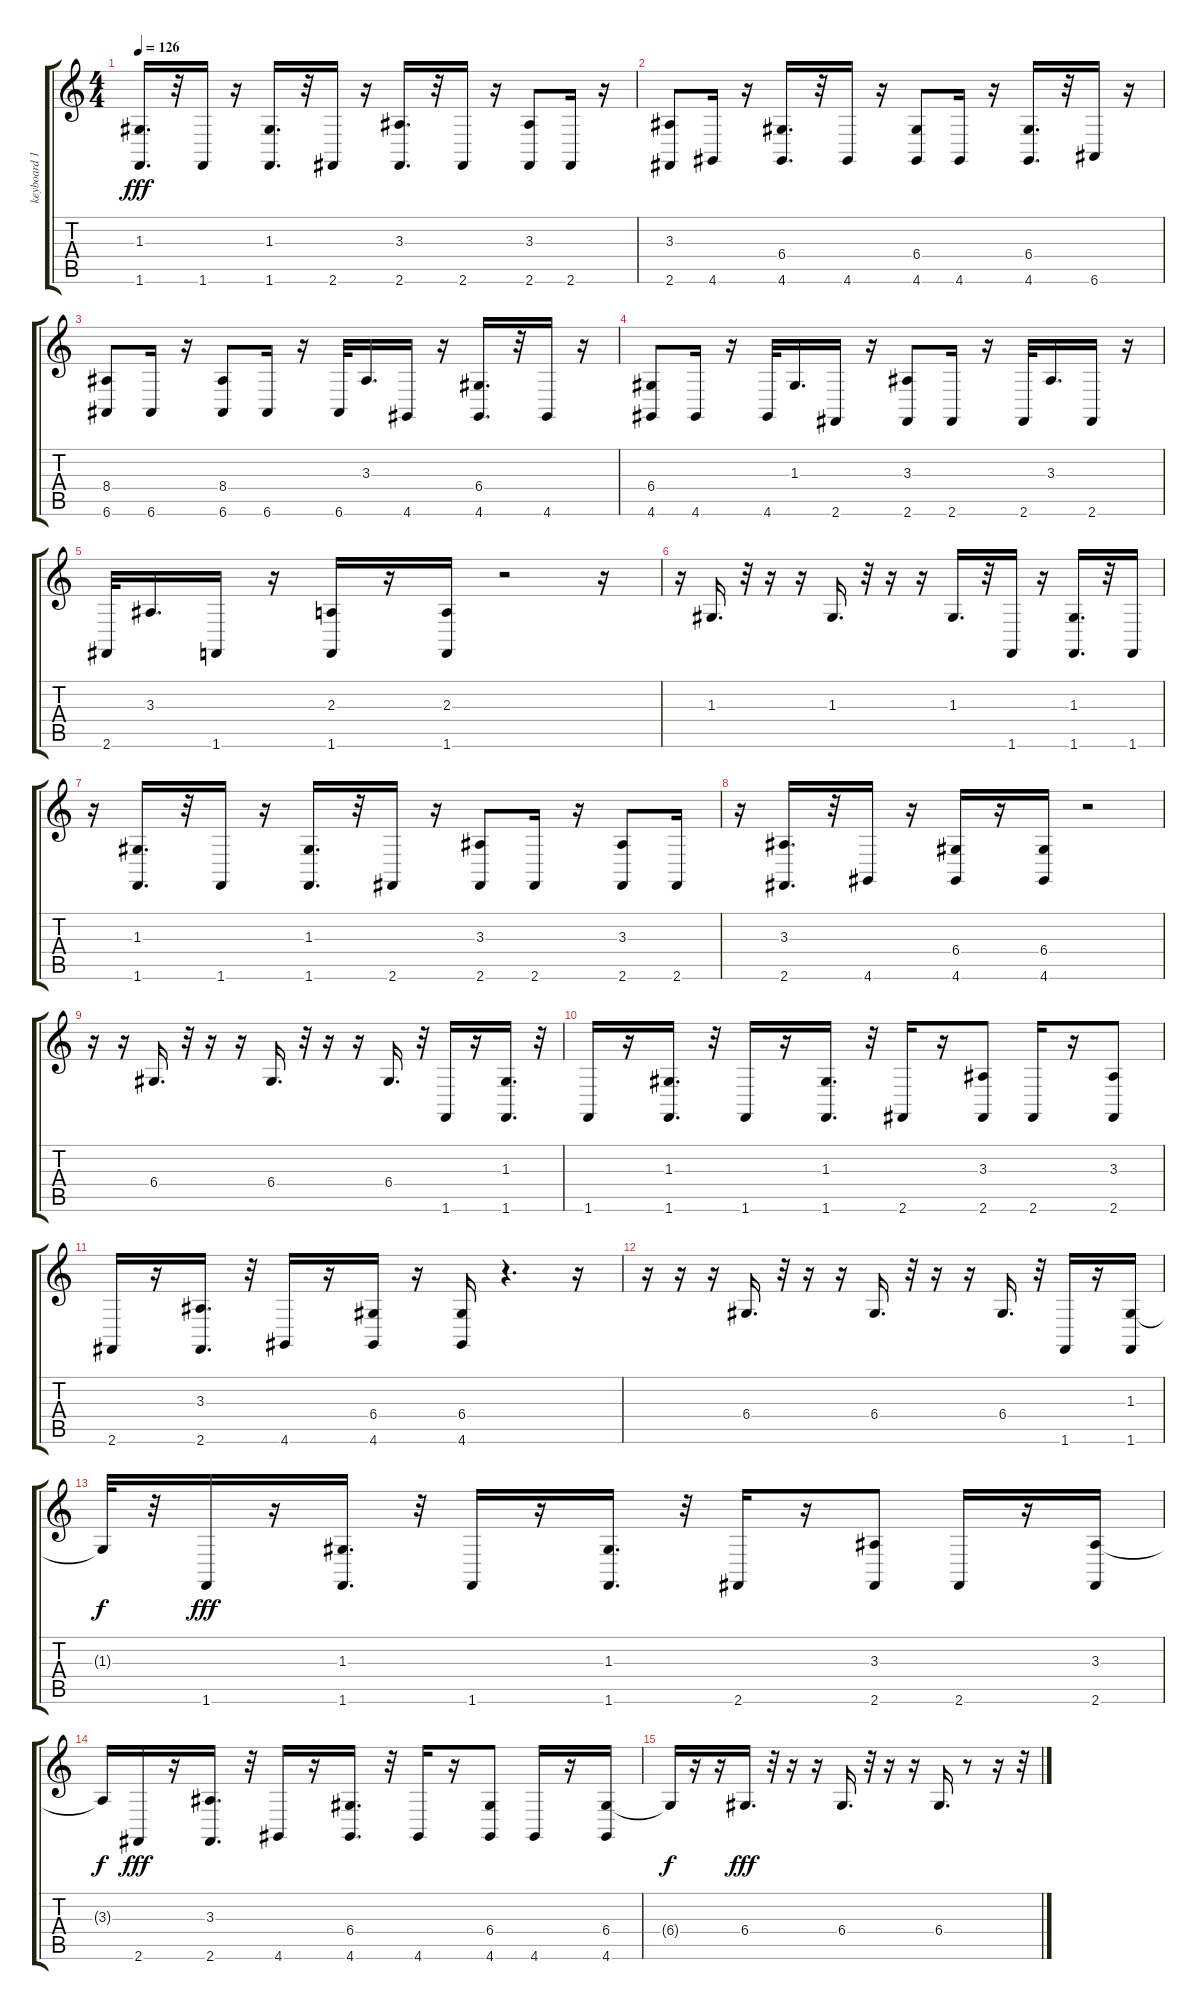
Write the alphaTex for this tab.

\track ("keyboard 1" "keyboard 1") {instrument stringensemble1}
\staff {score tabs}
\tuning (E4 B3 G3 D3 A2 E2) {hide}
\ts (4 4)
\tempo 126
\clef g2
\ks c
(1.3 1.6).16{d dy fff} r.32 1.6.16 r.16 (1.3 1.6).16{d} r.32 2.6.16 r.16 (3.3 2.6).16{d} r.32 2.6.16 r.16 (3.3 2.6).8 2.6.16 r.16 |
(3.3 2.6).8 4.6.16 r.16 (6.4 4.6).16{d} r.32 4.6.16 r.16 (6.4 4.6).8 4.6.16 r.16 (6.4 4.6).16{d} r.32 6.6.16 r.16 |
(8.4 6.6).8 6.6.16 r.16 (8.4 6.6).8 6.6.16 r.16 6.6.32 3.3.16{d} 4.6.16 r.16 (6.4 4.6).16{d} r.32 4.6.16 r.16 |
(6.4 4.6).8 4.6.16 r.16 4.6.32 1.3.16{d} 2.6.16 r.16 (3.3 2.6).8 2.6.16 r.16 2.6.32 3.3.16{d} 2.6.16 r.16 |
2.6.32 3.3.16{d} 1.6.16 r.16 (2.3 1.6).16 r.16 (2.3 1.6).16 r.2 r.16 |
r.16 1.3.16{d} r.32 r.16 r.16 1.3.16{d} r.32 r.16 r.16 1.3.16{d} r.32 1.6.16 r.16 (1.3 1.6).16{d} r.32 1.6.16 |
r.16 (1.3 1.6).16{d} r.32 1.6.16 r.16 (1.3 1.6).16{d} r.32 2.6.16 r.16 (3.3 2.6).8 2.6.16 r.16 (3.3 2.6).8 2.6.16 |
r.16 (3.3 2.6).16{d} r.32 4.6.16 r.16 (6.4 4.6).16 r.16 (6.4 4.6).16 r.2 |
r.16 r.16 6.4.16{d} r.32 r.16 r.16 6.4.16{d} r.32 r.16 r.16 6.4.16{d} r.32 1.6.16 r.16 (1.3 1.6).16{d} r.32 |
1.6.16 r.16 (1.3 1.6).16{d} r.32 1.6.16 r.16 (1.3 1.6).16{d} r.32 2.6.16 r.16 (3.3 2.6).8 2.6.16 r.16 (3.3 2.6).8 |
2.6.16 r.16 (3.3 2.6).16{d} r.32 4.6.16 r.16 (6.4 4.6).16 r.16 (6.4 4.6).16 r.4{d} r.16 |
r.16 r.16 r.16 6.4.16{d} r.32 r.16 r.16 6.4.16{d} r.32 r.16 r.16 6.4.16{d} r.32 1.6.16 r.16 (1.3 1.6).16 |
1.3{t}.32{dy f} r.32 1.6.16{dy fff} r.16 (1.3 1.6).16{d} r.32 1.6.16 r.16 (1.3 1.6).16{d} r.32 2.6.16 r.16 (3.3 2.6).8 2.6.16 r.16 (3.3 2.6).16 |
3.3{t}.16{dy f} 2.6.16{dy fff} r.16 (3.3 2.6).16{d} r.32 4.6.16 r.16 (6.4 4.6).16{d} r.32 4.6.16 r.16 (6.4 4.6).8 4.6.16 r.16 (6.4 4.6).16 |
6.4{t}.16{dy f} r.16 r.16 6.4.16{d dy fff} r.32 r.16 r.16 6.4.16{d} r.32 r.16 r.16 6.4.16{d} r.8 r.16 r.32
